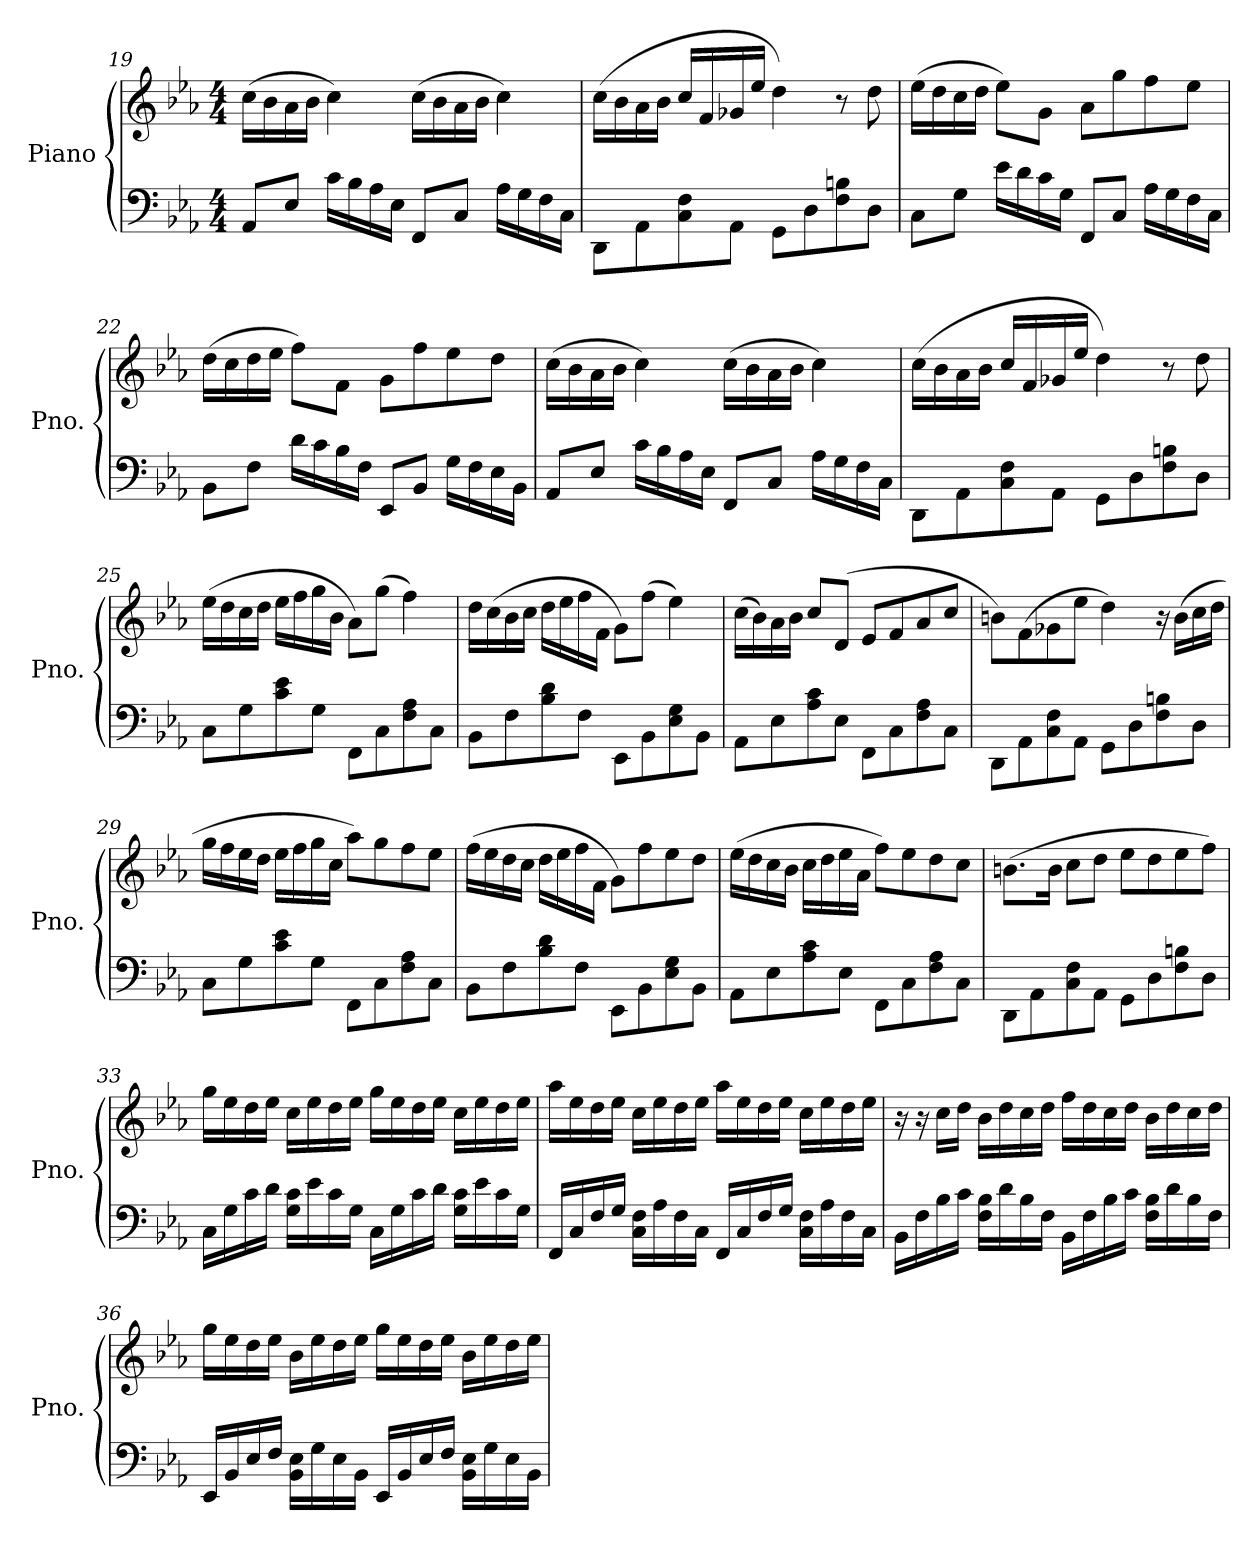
**kern	**kern
*part1	*part1
*staff2	*staff1
*I"Piano	*
*I'Pno.	*
!!LO:LB:g=z
*clefF4	*clefG2
*k[b-e-a-]	*k[b-e-a-]
*M4/4	*M4/4
=19	=19
8AA-</L	(16cc\LL
.	16b-\
8E-</J	16a-\
.	16b-\JJ
16c<\LL	4cc\)
16B-<\	.
16A-<\	.
16E-<\JJ	.
8FF</L	(16cc\LL
.	16b-\
8C</J	16a-\
.	16b-\JJ
16A-<\LL	4cc\)
16G<\	.
16F<\	.
16C<\JJ	.
=20	=20
8DD<\L	(16cc\LL
.	16b-\
8AA-<\	16a-\
.	16b-\JJ
8C\<< 8F\<<	16cc/LL
.	16f/
8AA-<\J	16g-X/
.	16ee-/JJ
8GG<\L	4dd\)
8D<\	.
8F\<< 8Bn\<<	8r
8D<\J	8dd\
!!LO:PB:g=z
=21	=21
8C<\L	(16ee-\LL
.	16dd\
8G<\J	16cc\
.	16dd\JJ
16e-<\LL	8ee-\L)
16d<\	.
16c<\	8g\J
16G<\JJ	.
8FF</L	8a-\L
8C</J	8gg\
16A-<\LL	8ff\
16G<\	.
16F<\	8ee-\J
16C<\JJ	.
=22	=22
8BB-<\L	(16dd\LL
.	16cc\
8F<\J	16dd\
.	16ee-\JJ
16d<\LL	8ff\L)
16c<\	.
16B-<\	8f\J
16F<\JJ	.
8EE-</L	8g\L
8BB-</J	8ff\
16G<\LL	8ee-\
16F<\	.
16E-<\	8dd\J
16BB-<\JJ	.
!!LO:LB:g=z
=23	=23
8AA-</L	(16cc\LL
.	16b-\
8E-<</J	16a-\
.	16b-\JJ
16c<\LL	4cc\)
16B-<\	.
16A-<\	.
16E-<\JJ	.
8FF</L	(16cc\LL
.	16b-\
8C</J	16a-\
.	16b-\JJ
16A-<\LL	4cc\)
16G<\	.
16F<\	.
16C<\JJ	.
=24	=24
8DD<\L	(16cc\LL
.	16b-\
8AA-<\	16a-\
.	16b-\JJ
8C\<< 8F\<<	16cc/LL
.	16f/
8AA-<\J	16g-X/
.	16ee-/JJ
8GG<\L	4dd\)
8D<\	.
8F\<< 8Bn\<<	8r
8D<\J	8dd\
!!LO:LB:g=z
=25	=25
8C<\L	(16ee-\LL
.	16dd\
8G<\	16cc\
.	16dd\JJ
8c\<< 8e-\<<	16ee-\LL
.	16ff\
8G<\J	16gg\
.	16b-\JJ
8FF<\L	8a-\L)
8C<\	(8gg\J
8F\<< 8A-\<<	4ff\)
8C<\J	.
=26	=26
8BB-<\L	16dd\LL
.	(16cc\
8F<\	16b-\
.	16cc\JJ
8B-\<< 8d\<<	16dd\LL
.	16ee-\
8F<\J	16ff\
.	16f\JJ
8EE-<\L	8g\L)
8BB-<\	(8ff\J
8E-\<< 8G\<<	4ee-\)
8BB-<\J	.
!!LO:LB:g=z
=27	=27
8AA-<\L	(16cc\LL
.	16b-\)
8E-<\	16a-\
.	16b-\JJ
8A-\<< 8c\<<	8cc/L
8E-<\J	(8d/J
8FF<\L	8e-/L
8C<\	8f/
8F\<< 8A-\<<	8a-/
8C<\J	8cc/J
=28	=28
8DD<\L	8bn\L)
8AA-<\	(8f\
8C\<< 8F\<<	8g-X\
8AA-<\J	8ee-\J
8GG<\L	4dd\)
8D<\	.
8F\<< 8Bn\<<	16r
.	(16b\LL
8D<\J	16cc\
.	16dd\JJ
!!LO:LB:g=z
=29	=29
8C<\L	16gg\LL
.	16ff\
8G<\	16ee-\
.	16dd\JJ
8c\<< 8e-\<<	16ee-\LL
.	16ff\
8G<\J	16gg\
.	16cc\JJ
8FF<\L	8aa-\L)
8C<\	8gg\
8F\<< 8A-\<<	8ff\
8C<\J	8ee-\J
=30	=30
8BB-<\L	(16ff\LL
.	16ee-\
8F<\	16dd\
.	16cc\JJ
8B-\<< 8d\<<	16dd\LL
.	16ee-\
8F<\J	16ff\
.	16f\JJ
8EE-<\L	8g\L)
8BB-<\	8ff\
8E-\<< 8G\<<	8ee-\
8BB-<\J	8dd\J
!!LO:PB:g=z
=31	=31
8AA-<\L	(16ee-\LL
.	16dd\
8E-<\	16cc\
.	16b-\JJ
8A-\<< 8c\<<	16cc\LL
.	16dd\
8E-<\J	16ee-\
.	16a-\JJ
8FF<\L	8ff\L)
8C<\	8ee-\
8F\<< 8A-\<<	8dd\
8C<<\J	8cc\J
=32	=32
8DD<\L	(8.bn\L
8AA-<\	.
.	16b\Jk
8C\<< 8F\<<	8cc\L
8AA-<\J	8dd\J
8GG<\L	8ee-\L
8D<\	8dd\
8F\<< 8Bn\<<	8ee-\
8D<\J	8ff\J)
!!LO:LB:g=z
=33	=33
16C<\LL	16gg\LL
16G<\	16ee-\
16c<\	16dd\
16d<\JJ	16ee-\JJ
16G\<< 16c\<<LL	16cc\LL
16e-<\	16ee-\
16c<\	16dd\
16G<\JJ	16ee-\JJ
16C<\LL	16gg\LL
16G<\	16ee-\
16c<\	16dd\
16d<\JJ	16ee-\JJ
16G\<< 16c\<<LL	16cc\LL
16e-<\	16ee-\
16c<\	16dd\
16G<\JJ	16ee-\JJ
=34	=34
16FF</LL	16aa-\LL
16C</	16ee-\
16F</	16dd\
16G</JJ	16ee-\JJ
16C\<< 16F\<<LL	16cc\LL
16A-<\	16ee-\
16F<\	16dd\
16C<\JJ	16ee-\JJ
16FF</LL	16aa-\LL
16C</	16ee-\
16F</	16dd\
16G</JJ	16ee-\JJ
16C\<< 16F\<<LL	16cc\LL
16A-<\	16ee-\
16F<\	16dd\
16C<\JJ	16ee-\JJ
=35	=35
16BB-<\LL	16r
16F<\	16r
16B-<\	16cc\LL
16c<\JJ	16dd\JJ
16F\<< 16B-\<<LL	16b-\LL
16d<\	16dd\
16B-<\	16cc\
16F<\JJ	16dd\JJ
16BB-<\LL	16ff\LL
16F<\	16dd\
16B-<\	16cc\
16c<\JJ	16dd\JJ
16F\<< 16B-\<<LL	16b-\LL
16d<\	16dd\
16B-<\	16cc\
16F<\JJ	16dd\JJ
!!LO:LB:g=z
=36	=36
16EE-</LL	16gg\LL
16BB-</	16ee-\
16E-</	16dd\
16F</JJ	16ee-\JJ
16BB-\<< 16E-\<<LL	16b-\LL
16G<\	16ee-\
16E-<\	16dd\
16BB-<\JJ	16ee-\JJ
16EE-</LL	16gg\LL
16BB-</	16ee-\
16E-</	16dd\
16F</JJ	16ee-\JJ
16BB-\<< 16E-\<<LL	16b-\LL
16G<\	16ee-\
16E-<\	16dd\
16BB-<\JJ	16ee-\JJ
=	=
*-	*-
